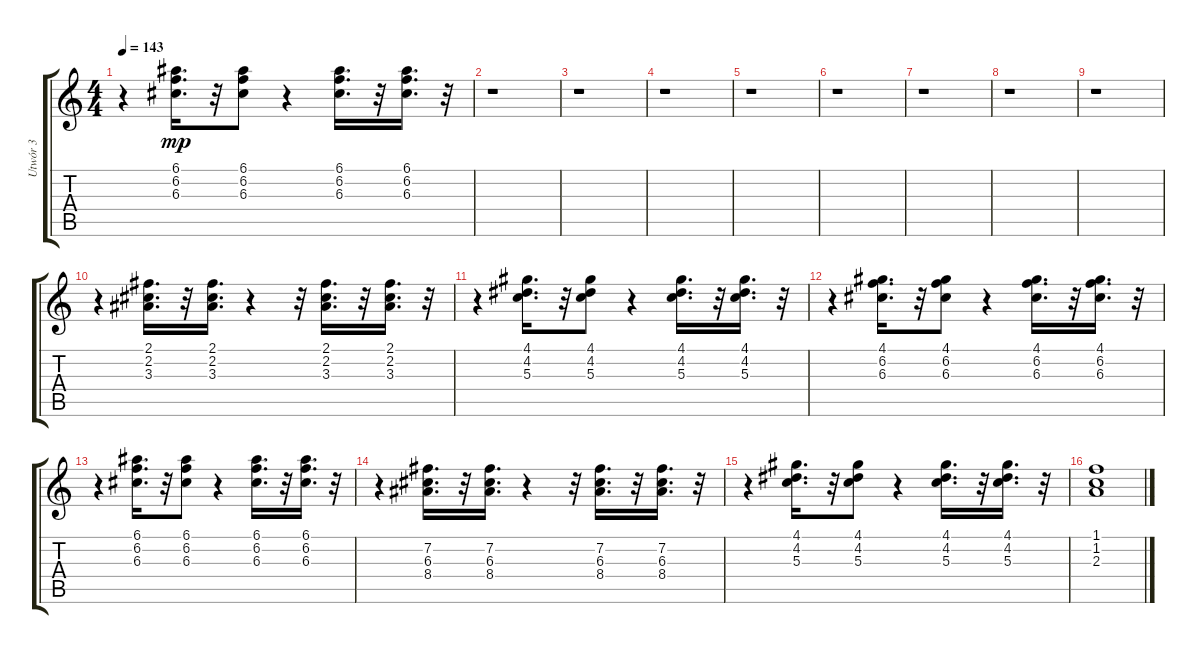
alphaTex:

\track ("Utwór 3" "Utwór 3") {instrument electricguitarjazz}
\staff {score tabs}
\tuning (E4 B3 G3 D3 A2 E2) {hide}
\ts (4 4)
\tempo 143
\clef g2
\ks c
r.4{dy mp} (6.1 6.2 6.3).16{d} r.32 (6.1 6.2 6.3).8 r.4 (6.1 6.2 6.3).16{d} r.32 (6.1 6.2 6.3).16{d} r.32 |
r.1 |
r.1 |
r.1 |
r.1 |
r.1 |
r.1 |
r.1 |
r.1 |
r.4 (2.1 2.2 3.3).16{d} r.32 (2.1 2.2 3.3).16{d} r.4 r.32 (2.1 2.2 3.3).16{d} r.32 (2.1 2.2 3.3).16{d} r.32 |
r.4 (4.1 4.2 5.3).16{d} r.32 (4.1 4.2 5.3).8 r.4 (4.1 4.2 5.3).16{d} r.32 (4.1 4.2 5.3).16{d} r.32 |
r.4 (4.1 6.2 6.3).16{d} r.32 (4.1 6.2 6.3).8 r.4 (4.1 6.2 6.3).16{d} r.32 (4.1 6.2 6.3).16{d} r.32 |
r.4 (6.1 6.2 6.3).16{d} r.32 (6.1 6.2 6.3).8 r.4 (6.1 6.2 6.3).16{d} r.32 (6.1 6.2 6.3).16{d} r.32 |
r.4 (7.2 6.3 8.4).16{d} r.32 (7.2 6.3 8.4).16{d} r.4 r.32 (7.2 6.3 8.4).16{d} r.32 (7.2 6.3 8.4).16{d} r.32 |
r.4 (4.1 4.2 5.3).16{d} r.32 (4.1 4.2 5.3).8 r.4 (4.1 4.2 5.3).16{d} r.32 (4.1 4.2 5.3).16{d} r.32 |
(1.1 1.2 2.3).1
